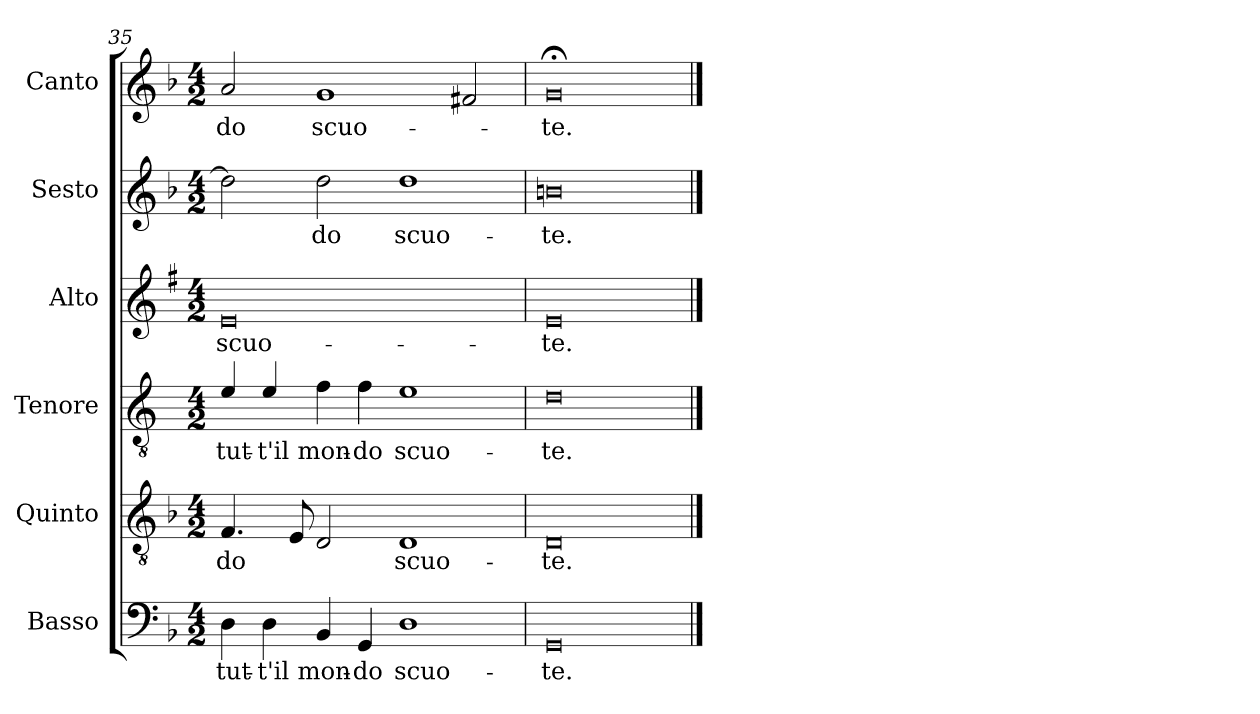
**kern	**text	**kern	**text	**kern	**text	**kern	**text	**kern	**text	**kern	**text
*part6	*part6	*part5	*part5	*part4	*part4	*part3	*part3	*part2	*part2	*part1	*part1
*staff6	*staff6	*staff5	*staff5	*staff4	*staff4	*staff3	*staff3	*staff2	*staff2	*staff1	*staff1
*I"Basso	*	*I"Quinto	*	*I"Tenore	*	*I"Alto	*	*I"Sesto	*	*I"Canto	*
*I'B	*	*	*	*I'T	*	*I'A	*	*	*	*	*
*clefF4	*	*clefGv2	*	*clefGv2	*	*clefG2	*	*clefG2	*	*clefG2	*
*	*	*	*	*ITrd4c7	*	*ITrd1c2	*	*	*	*	*
*k[b-]	*	*k[b-]	*	*k[b-]	*	*k[b-]	*	*k[b-]	*	*k[b-]	*
*F:	*	*F:	*	*F:	*	*F:	*	*F:	*	*F:	*
*M4/2	*	*M4/2	*	*M4/2	*	*M4/2	*	*M4/2	*	*M4/2	*
=35	=35	=35	=35	=35	=35	=35	=35	=35	=35	=35	=35
!	!LO:LY:b	!	!LO:LY:b	!	!LO:LY:b	!	!LO:LY:b	!	!	!	!LO:LY:b
4D\	tut-	4.F/	-do	4A/	tut-	0d	scuo-	2dd\]	.	2a/	-do
!	!LO:LY:b	!	!	!	!LO:LY:b	!	!	!	!	!	!
4D\	-t'il	.	.	4A/	-t'il	.	.	.	.	.	.
.	.	8E/	.	.	.	.	.	.	.	.	.
!	!LO:LY:b	!	!	!	!LO:LY:b	!	!	!	!LO:LY:b	!	!LO:LY:b
4BB-/	mon-	2D/	.	4B-\	mon-	.	.	2dd\	-do	1g	scuo-
!	!LO:LY:b	!	!	!	!LO:LY:b	!	!	!	!	!	!
4GG/	-do	.	.	4B-\	-do	.	.	.	.	.	.
!	!LO:LY:b	!	!LO:LY:b	!	!LO:LY:b	!	!	!	!LO:LY:b	!	!
1D	scuo-	1D	scuo-	1A	scuo-	.	.	1dd	scuo-	.	.
.	.	.	.	.	.	.	.	.	.	2f#X/	.
=36	=36	=36	=36	=36	=36	=36	=36	=36	=36	=36	=36
!	!LO:LY:b	!	!LO:LY:b	!	!LO:LY:b	!	!LO:LY:b	!	!LO:LY:b	!	!LO:LY:b
0GG	-te.	0D	-te.	0G	-te.	0d	-te.	0bn	-te.	0g;<	-te.
==	==	==	==	==	==	==	==	==	==	==	==
*-	*-	*-	*-	*-	*-	*-	*-	*-	*-	*-	*-
